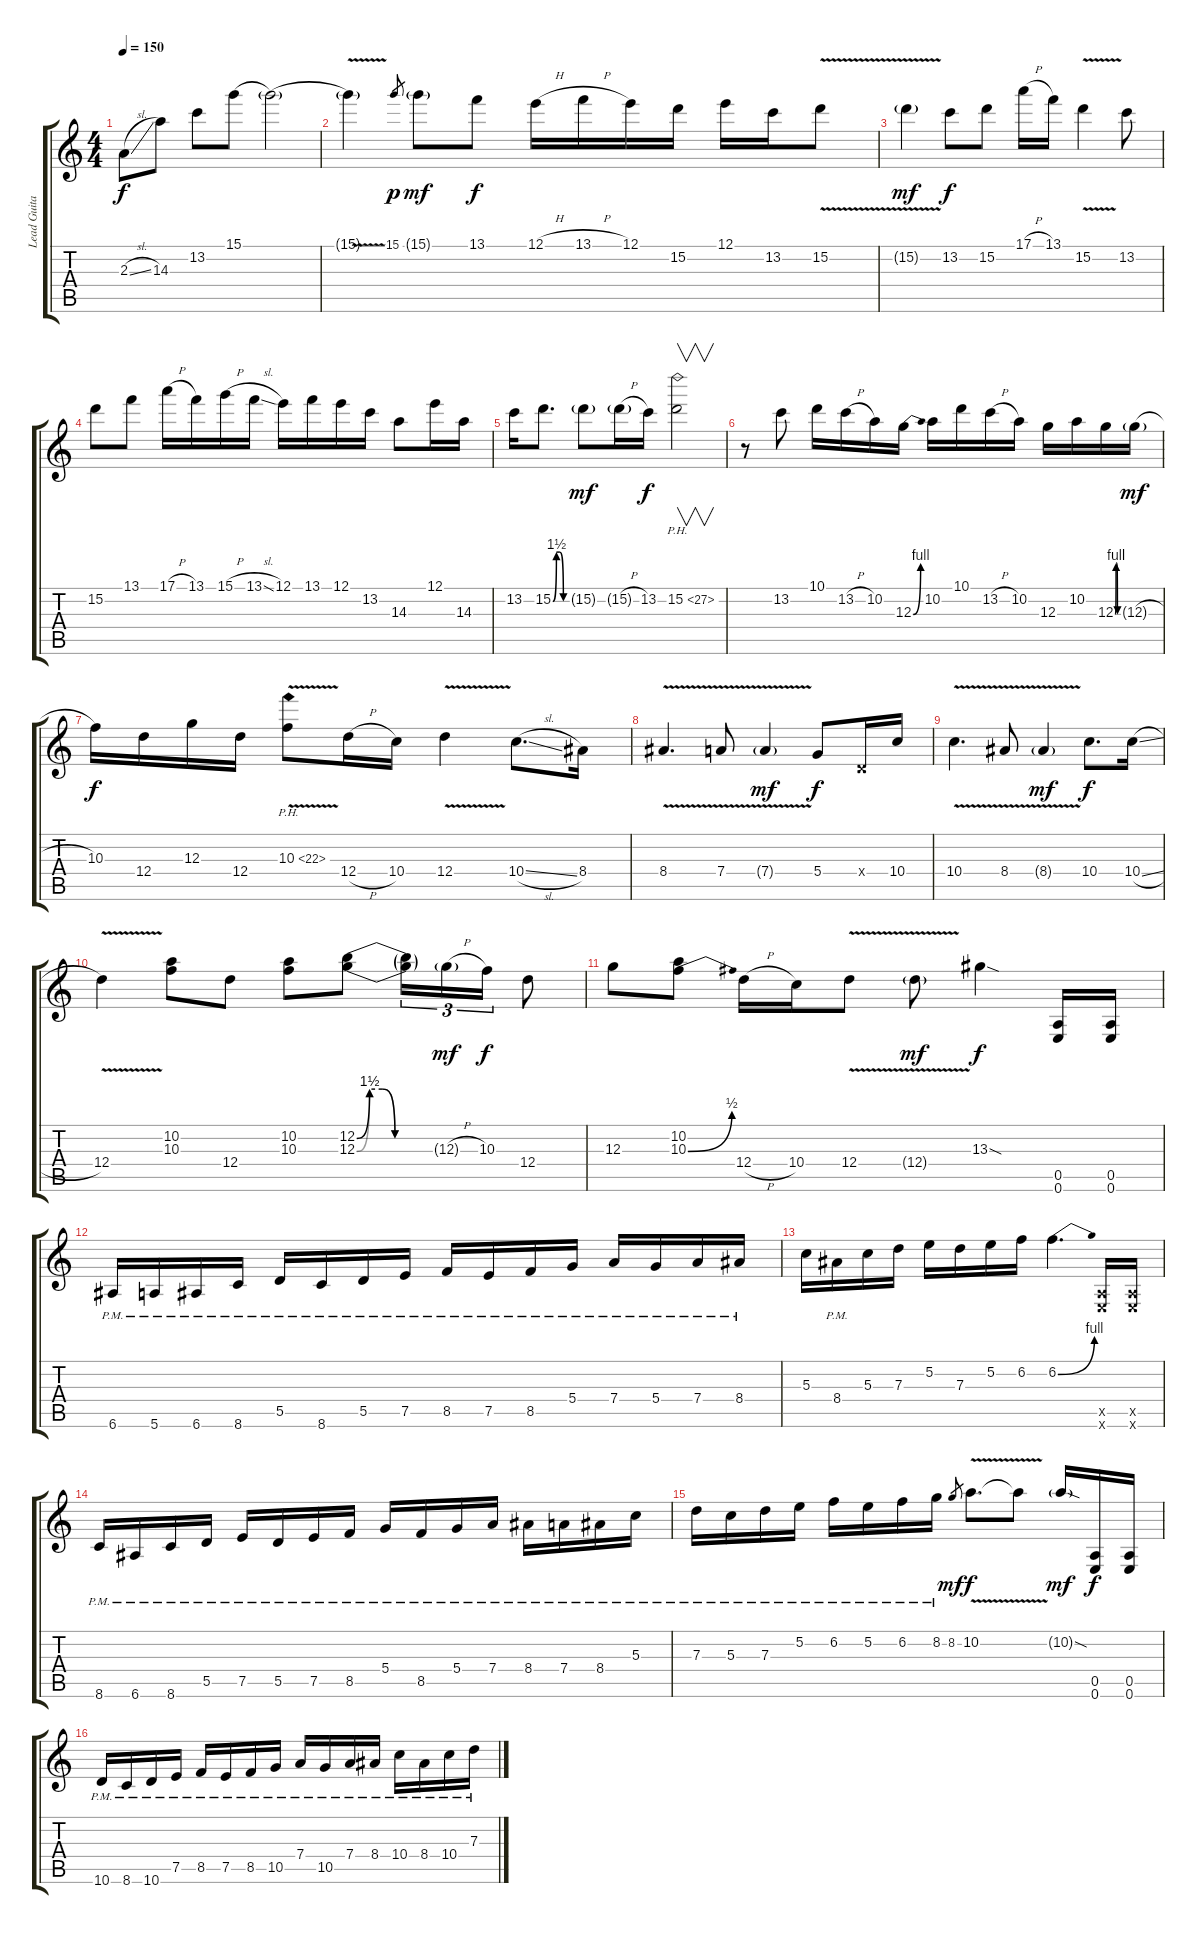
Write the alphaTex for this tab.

\track ("Lead Guitar" "Lead Guita") {instrument distortionguitar}
\staff {score tabs}
\tuning (E4 B3 G3 D3 A2 E2) {hide}
\ts (4 4)
\tempo 150
\clef g2
\ks c
2.3{sl}.8{dy f} 14.3.8 13.2.8 15.1{be (hold 0 0 60 0)}.8 15.1{be (hold 0 0 60 0) t}.2 |
15.1{v t}.4 15.1.8{gr dy p} 15.1{g}.8{dy mf} 13.1.8{dy f} 12.1{h}.16 13.1{h}.16 12.1.16 15.2.16 12.1.16 13.2.16 15.2{v}.8 |
15.2{v g}.4{dy mf} 13.2.8{dy f} 15.2.8 17.1{h}.16 13.1.16 15.2{v}.4 13.2.8 |
15.2.8 13.1.8 17.1{h}.16 13.1.16 15.1{h}.16 13.1{sl}.16 12.1.16 13.1.16 12.1.16 13.2.16 14.3.8 12.1.16 14.3.16 |
13.2.16 15.2{be (custom 0 0 15 6 30 6 45 0 60 0)}.8{d} 15.2{g}.8{dy mf} 15.2{h g}.16 13.2.16{dy f} 15.2{ph 12}.2{v} |
r.8 13.2.8 10.1.16 13.2{h}.16 10.2.16 12.3{be (bend 0 0 60 4)}.16 10.2.16 10.1.16 13.2{h}.16 10.2.16 12.3.16 10.2.16 12.3{be (custom 0 0 15 4 30 4 45 0 60 0)}.16 12.3{h g}.16{dy mf} |
10.3.16{dy f} 12.4.16 12.3.16 12.4.16 10.3{ph 12 v}.8 12.4{h}.16 10.4.16 12.4{v}.4 10.4{sl}.8{d} 8.4.16 |
8.4{v}.4{d} 7.4{v}.8 7.4{v g}.4{dy mf} 5.4.8{dy f} 0.4{x}.16 10.4.16 |
10.4{v}.4{d} 8.4{v}.8 8.4{v g}.4{dy mf} 10.4.8{d dy f} 10.4{sl}.16 |
12.4{v}.4 (10.2 10.3).8 12.4.8 (10.2 10.3).8 (12.2{be (custom 0 0 15 6 30 6 45 0 60 0)} 12.3{be (custom 0 0 15 6 30 6 45 0 60 0)}).8 (12.2{be (hold 0 0 60 0) t} 12.3{be (hold 0 0 60 0) t}).16{tu (3 2)} 12.3{h g}.16{tu (3 2) dy mf} 10.3.16{tu (3 2) dy f} 12.4.8 |
12.3.8 (10.2 10.3{be (bend 0 0 60 2)}).8 12.4{h}.16 10.4.16 12.4{v}.8 12.4{v g}.8{dy mf} 13.3{sod}.4{dy f} (0.5 0.6).16 (0.5 0.6).16 |
6.6{pm}.16 5.6{pm}.16 6.6{pm}.16 8.6{pm}.16 5.5{pm}.16 8.6{pm}.16 5.5{pm}.16 7.5{pm}.16 8.5{pm}.16 7.5{pm}.16 8.5{pm}.16 5.4{pm}.16 7.4{pm}.16 5.4{pm}.16 7.4{pm}.16 8.4{pm}.16 |
5.3.16 8.4{pm}.16 5.3.16 7.3.16 5.2.16 7.3.16 5.2.16 6.2.16 6.2{be (bend 0 0 60 4)}.4{d} (0.5{x} 0.6{x}).16 (0.5{x} 0.6{x}).16 |
8.6{pm}.16 6.6{pm}.16 8.6{pm}.16 5.5{pm}.16 7.5{pm}.16 5.5{pm}.16 7.5{pm}.16 8.5{pm}.16 5.4{pm}.16 8.5{pm}.16 5.4{pm}.16 7.4{pm}.16 8.4{pm}.16 7.4{pm}.16 8.4{pm}.16 5.3{pm}.16 |
7.3{pm}.16 5.3{pm}.16 7.3{pm}.16 5.2{pm}.16 6.2{pm}.16 5.2{pm}.16 6.2{pm}.16 8.2{pm}.16 8.2.8{gr dy mf} 10.2{v}.8{d dy f} 10.2{v t}.8 10.2{sod g}.16{dy mf} (0.5 0.6).16{dy f} (0.5 0.6).16 |
10.6{pm}.16 8.6{pm}.16 10.6{pm}.16 7.5{pm}.16 8.5{pm}.16 7.5{pm}.16 8.5{pm}.16 10.5{pm}.16 7.4{pm}.16 10.5{pm}.16 7.4{pm}.16 8.4{pm}.16 10.4{pm}.16 8.4{pm}.16 10.4{pm}.16 7.3{pm}.16
